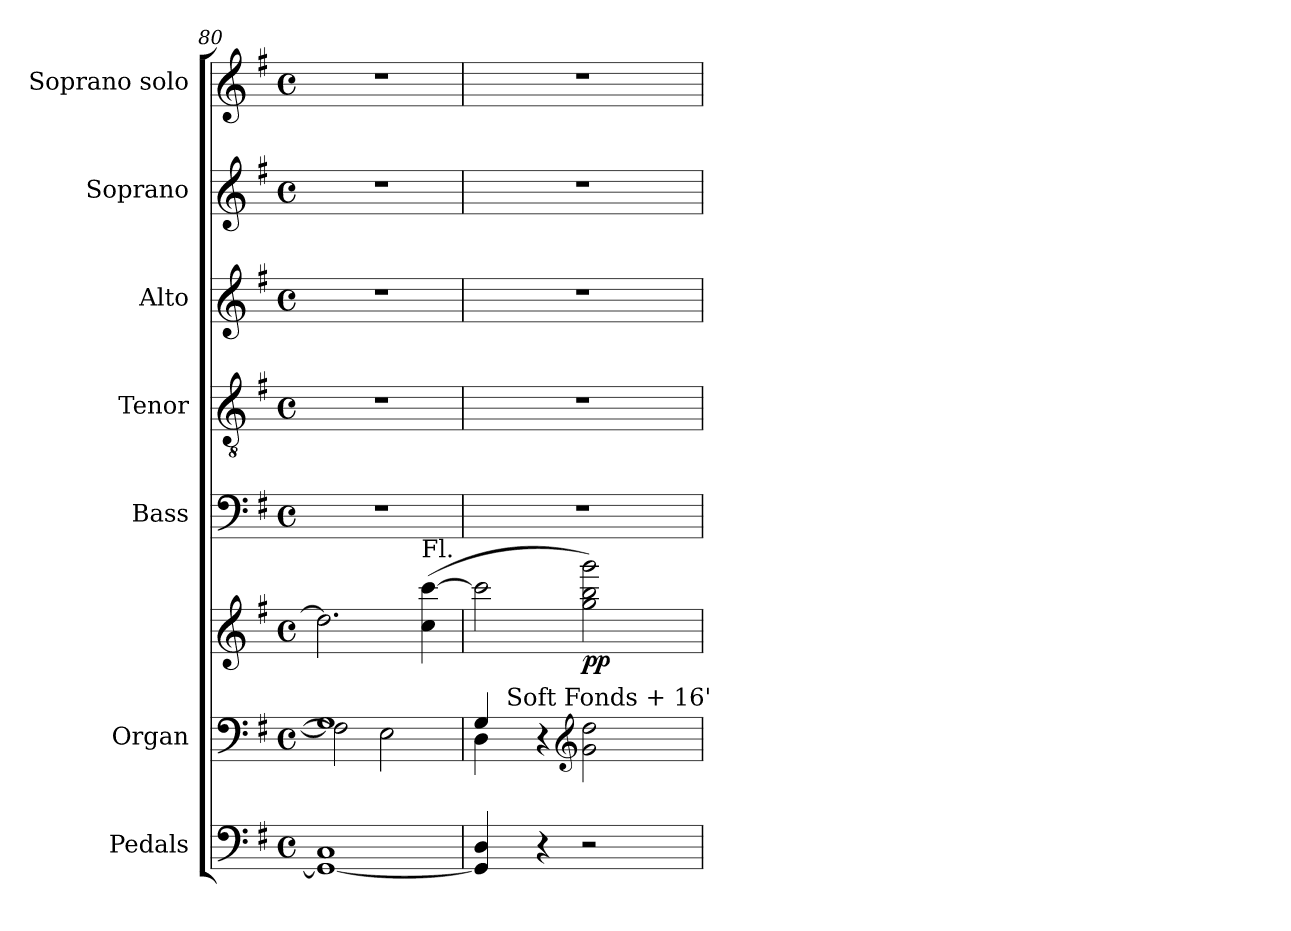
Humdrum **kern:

**kern	**kern	**kern	**dynam	**kern	**kern	**kern	**kern	**kern
*part7	*part6	*part6	*part6	*part5	*part4	*part3	*part2	*part1
*staff8	*staff7	*staff6	*staff6/7	*staff5	*staff4	*staff3	*staff2	*staff1
*I"Pedals	*I"Organ	*	*	*I"Bass	*I"Tenor	*I"Alto	*I"Soprano	*I"Soprano solo
*I'Ped.	*I'Org.	*	*	*I'B.	*I'T.	*I'A.	*I'S.	*I'S.
*clefF4	*clefF4	*clefG2	*	*clefF4	*clefGv2	*clefG2	*clefG2	*clefG2
*	*	*	*	*	*ITrd7c12	*	*	*
*k[f#]	*k[f#]	*k[f#]	*	*k[f#]	*k[f#]	*k[f#]	*k[f#]	*k[f#]
*G:	*G:	*G:	*	*G:	*G:	*G:	*G:	*G:
*M4/4	*M4/4	*M4/4	*	*M4/4	*M4/4	*M4/4	*M4/4	*M4/4
*met(c)	*met(c)	*met(c)	*	*met(c)	*met(c)	*met(c)	*met(c)	*met(c)
=80	=80	=80	=80	=80	=80	=80	=80	=80
*	*^	*^	*	*	*	*	*	*
1GGi_ 1Ci	1Gi]	2Fi\]	2.ryy	2.ddi\]	.	1r	1r	1r	1r	1r
.	.	2Ei\	.	.	.	.	.	.	.	.
!	!	!	!LO:TX:a:t=Fl.	!	!	!	!	!	!	!
.	.	.	(4cci\ [4ccci	4ryy	.	.	.	.	.	.
*	*	*	*v	*v	*	*	*	*	*	*
=81	=81	=81	=81	=81	=81	=81	=81	=81	=81
*	*	*^	*	*	*	*	*	*	*
4GGi/] 4Di	4Gi/	4Di\	16ryy	2ccci\]	.	1r	1r	1r	1r	1r
.	.	.	32ryy	.	.	.	.	.	.	.
.	.	.	512.ryy	.	.	.	.	.	.	.
!	!	!	!LO:TX:a:t=Soft Fonds + 16'	!	!	!	!	!	!	!
.	.	.	2ryy	.	.	.	.	.	.	.
4r	4r	2.ryy	.	.	.	.	.	.	.	.
*	*clefG2	*	*	*	*	*	*	*	*	*
2r	2gi\ 2ddi	.	.	2ggi\ 2bbi 2gggi)	pp	.	.	.	.	.
.	.	.	4ryy	.	.	.	.	.	.	.
.	.	.	8ryy	.	.	.	.	.	.	.
.	.	.	64ryy	.	.	.	.	.	.	.
.	.	.	128ryy	.	.	.	.	.	.	.
.	.	.	256ryy	.	.	.	.	.	.	.
.	.	.	1024ryy	.	.	.	.	.	.	.
*	*v	*v	*v	*	*	*	*	*	*	*
=	=	=	=	=	=	=	=	=
*-	*-	*-	*-	*-	*-	*-	*-	*-
